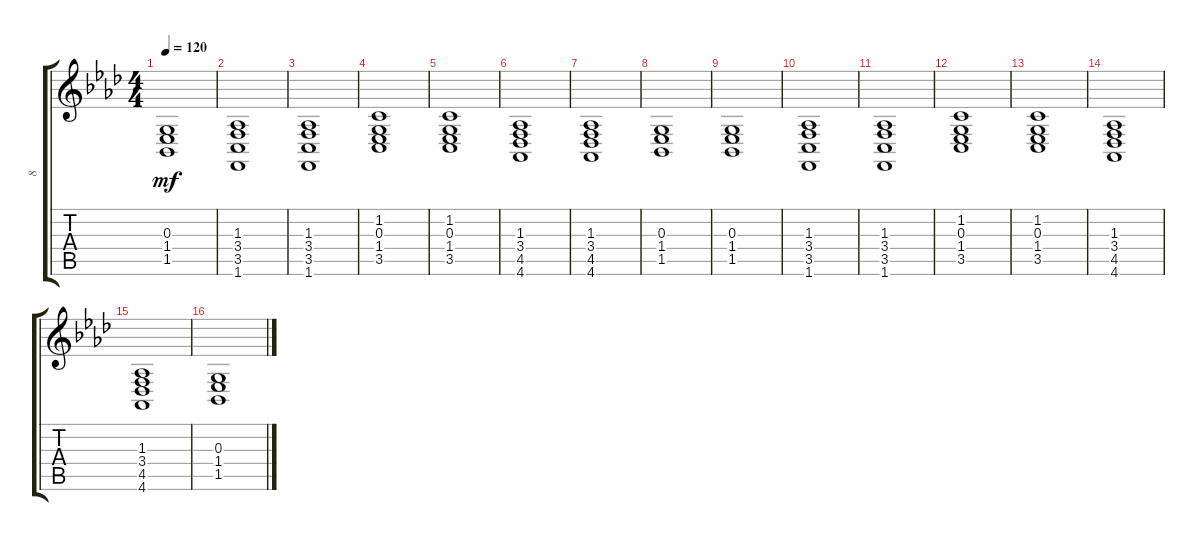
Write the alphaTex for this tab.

\track ("8" "8") {instrument pad2warm}
\staff {score tabs}
\tuning (E4 B3 G3 D3 A2 E2) {hide}
\ts (4 4)
\tempo 120
\clef g2
\ks fminor
(0.3 1.4 1.5).1{dy mf} |
\ks ab
(1.3 3.4 3.5 1.6).1 |
(1.3 3.4 3.5 1.6).1 |
(1.2 0.3 1.4 3.5).1 |
(1.2 0.3 1.4 3.5).1 |
(1.3 3.4 4.5 4.6).1 |
(1.3 3.4 4.5 4.6).1 |
(0.3 1.4 1.5).1 |
(0.3 1.4 1.5).1 |
\ks fminor
(1.3 3.4 3.5 1.6).1 |
(1.3 3.4 3.5 1.6).1 |
(1.2 0.3 1.4 3.5).1 |
(1.2 0.3 1.4 3.5).1 |
(1.3 3.4 4.5 4.6).1 |
(1.3 3.4 4.5 4.6).1 |
(0.3 1.4 1.5).1
